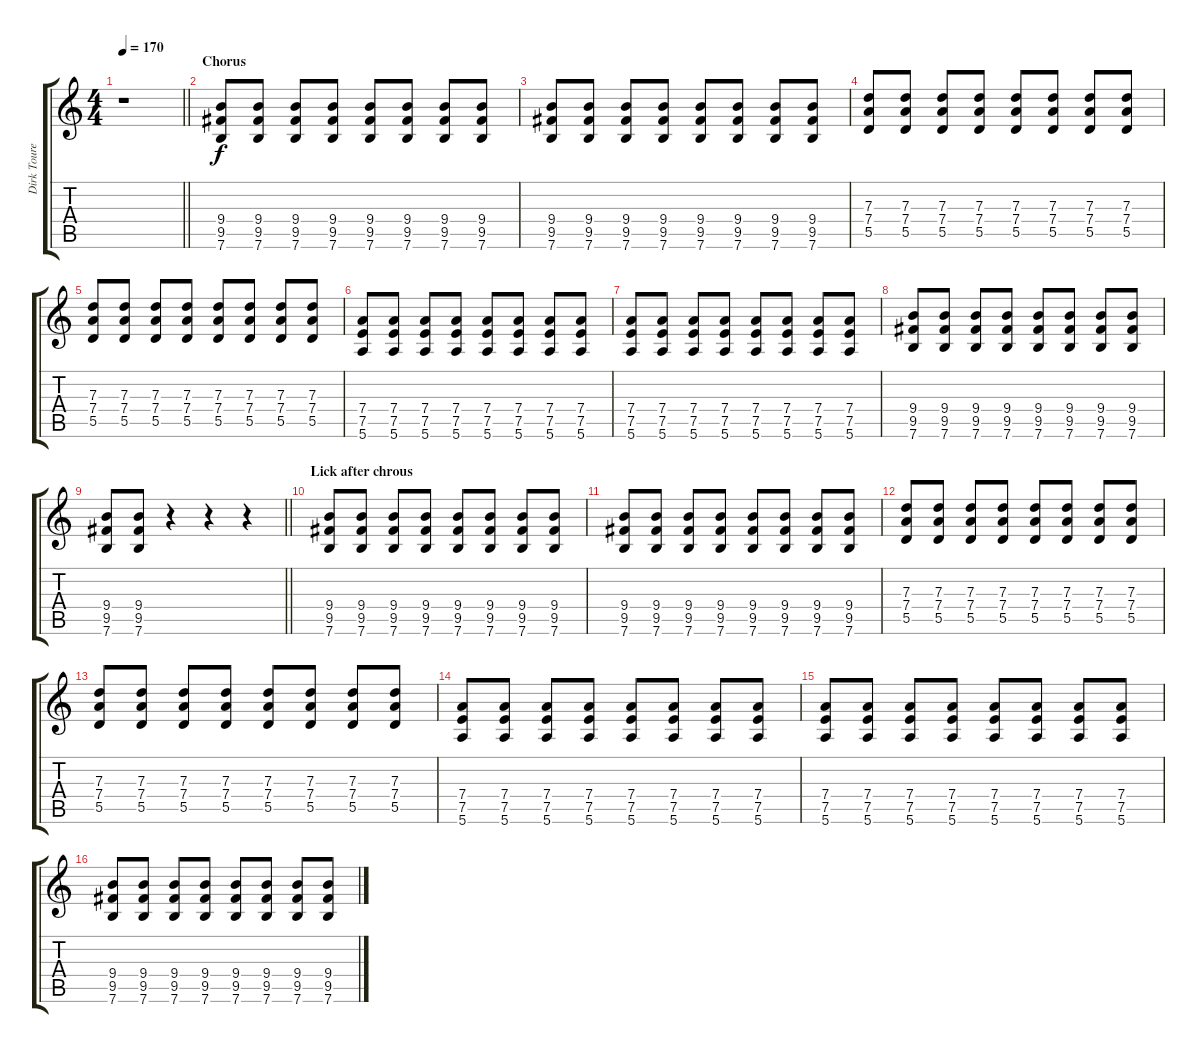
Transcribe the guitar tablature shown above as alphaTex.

\track ("Dirk Tourette (Rhythm)" "Dirk Toure") {instrument distortionguitar}
\staff {score tabs}
\tuning (E4 B3 G3 D3 A2 E2) {hide}
\ts (4 4)
\tempo 170
\clef g2
\barLineRight lightlight
\ks c
r.1{dy f} |
\section ("" "Chorus")
(9.4 9.5 7.6).8 (9.4 9.5 7.6).8 (9.4 9.5 7.6).8 (9.4 9.5 7.6).8 (9.4 9.5 7.6).8 (9.4 9.5 7.6).8 (9.4 9.5 7.6).8 (9.4 9.5 7.6).8 |
(9.4 9.5 7.6).8 (9.4 9.5 7.6).8 (9.4 9.5 7.6).8 (9.4 9.5 7.6).8 (9.4 9.5 7.6).8 (9.4 9.5 7.6).8 (9.4 9.5 7.6).8 (9.4 9.5 7.6).8 |
(7.3 7.4 5.5).8 (7.3 7.4 5.5).8 (7.3 7.4 5.5).8 (7.3 7.4 5.5).8 (7.3 7.4 5.5).8 (7.3 7.4 5.5).8 (7.3 7.4 5.5).8 (7.3 7.4 5.5).8 |
(7.3 7.4 5.5).8 (7.3 7.4 5.5).8 (7.3 7.4 5.5).8 (7.3 7.4 5.5).8 (7.3 7.4 5.5).8 (7.3 7.4 5.5).8 (7.3 7.4 5.5).8 (7.3 7.4 5.5).8 |
(7.4 7.5 5.6).8 (7.4 7.5 5.6).8 (7.4 7.5 5.6).8 (7.4 7.5 5.6).8 (7.4 7.5 5.6).8 (7.4 7.5 5.6).8 (7.4 7.5 5.6).8 (7.4 7.5 5.6).8 |
(7.4 7.5 5.6).8 (7.4 7.5 5.6).8 (7.4 7.5 5.6).8 (7.4 7.5 5.6).8 (7.4 7.5 5.6).8 (7.4 7.5 5.6).8 (7.4 7.5 5.6).8 (7.4 7.5 5.6).8 |
(9.4 9.5 7.6).8 (9.4 9.5 7.6).8 (9.4 9.5 7.6).8 (9.4 9.5 7.6).8 (9.4 9.5 7.6).8 (9.4 9.5 7.6).8 (9.4 9.5 7.6).8 (9.4 9.5 7.6).8 |
\barLineRight lightlight
(9.4 9.5 7.6).8 (9.4 9.5 7.6).8 r.4 r.4 r.4 |
\section ("" "Lick after chrous")
(9.4 9.5 7.6).8 (9.4 9.5 7.6).8 (9.4 9.5 7.6).8 (9.4 9.5 7.6).8 (9.4 9.5 7.6).8 (9.4 9.5 7.6).8 (9.4 9.5 7.6).8 (9.4 9.5 7.6).8 |
(9.4 9.5 7.6).8 (9.4 9.5 7.6).8 (9.4 9.5 7.6).8 (9.4 9.5 7.6).8 (9.4 9.5 7.6).8 (9.4 9.5 7.6).8 (9.4 9.5 7.6).8 (9.4 9.5 7.6).8 |
(7.3 7.4 5.5).8 (7.3 7.4 5.5).8 (7.3 7.4 5.5).8 (7.3 7.4 5.5).8 (7.3 7.4 5.5).8 (7.3 7.4 5.5).8 (7.3 7.4 5.5).8 (7.3 7.4 5.5).8 |
(7.3 7.4 5.5).8 (7.3 7.4 5.5).8 (7.3 7.4 5.5).8 (7.3 7.4 5.5).8 (7.3 7.4 5.5).8 (7.3 7.4 5.5).8 (7.3 7.4 5.5).8 (7.3 7.4 5.5).8 |
(7.4 7.5 5.6).8 (7.4 7.5 5.6).8 (7.4 7.5 5.6).8 (7.4 7.5 5.6).8 (7.4 7.5 5.6).8 (7.4 7.5 5.6).8 (7.4 7.5 5.6).8 (7.4 7.5 5.6).8 |
(7.4 7.5 5.6).8 (7.4 7.5 5.6).8 (7.4 7.5 5.6).8 (7.4 7.5 5.6).8 (7.4 7.5 5.6).8 (7.4 7.5 5.6).8 (7.4 7.5 5.6).8 (7.4 7.5 5.6).8 |
(9.4 9.5 7.6).8 (9.4 9.5 7.6).8 (9.4 9.5 7.6).8 (9.4 9.5 7.6).8 (9.4 9.5 7.6).8 (9.4 9.5 7.6).8 (9.4 9.5 7.6).8 (9.4 9.5 7.6).8
